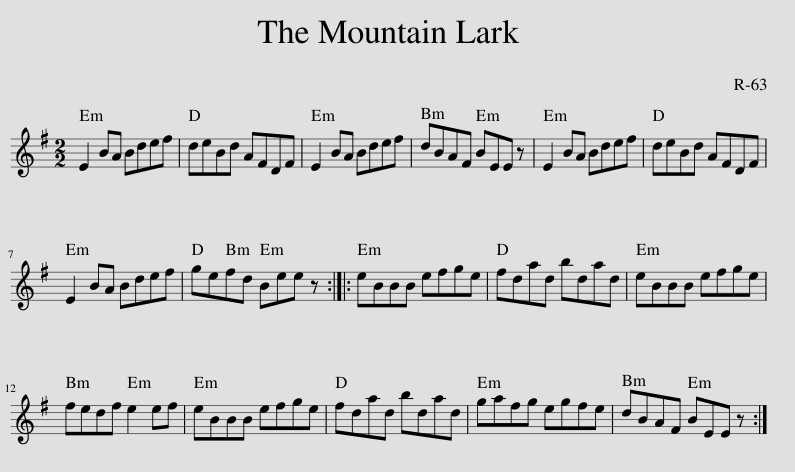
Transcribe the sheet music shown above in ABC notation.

X:1
L:1/8
M:2/2
I:linebreak $
K:Emin
V:1 treble
V:1
 E2 BA Bdef | deBd AFDF | E2 BA Bdef | dBAF BEE z | E2 BA Bdef | %5
 deBd AFDF |$ E2 BA Bdef | gefd Bee z :: eBBB efge | fdad bdad | %10
 eBBB efge |$ fedf e2 ef | eBBB efge | fdad bdad | gafg egfe | %15
 dBAF BEE z :| %16
